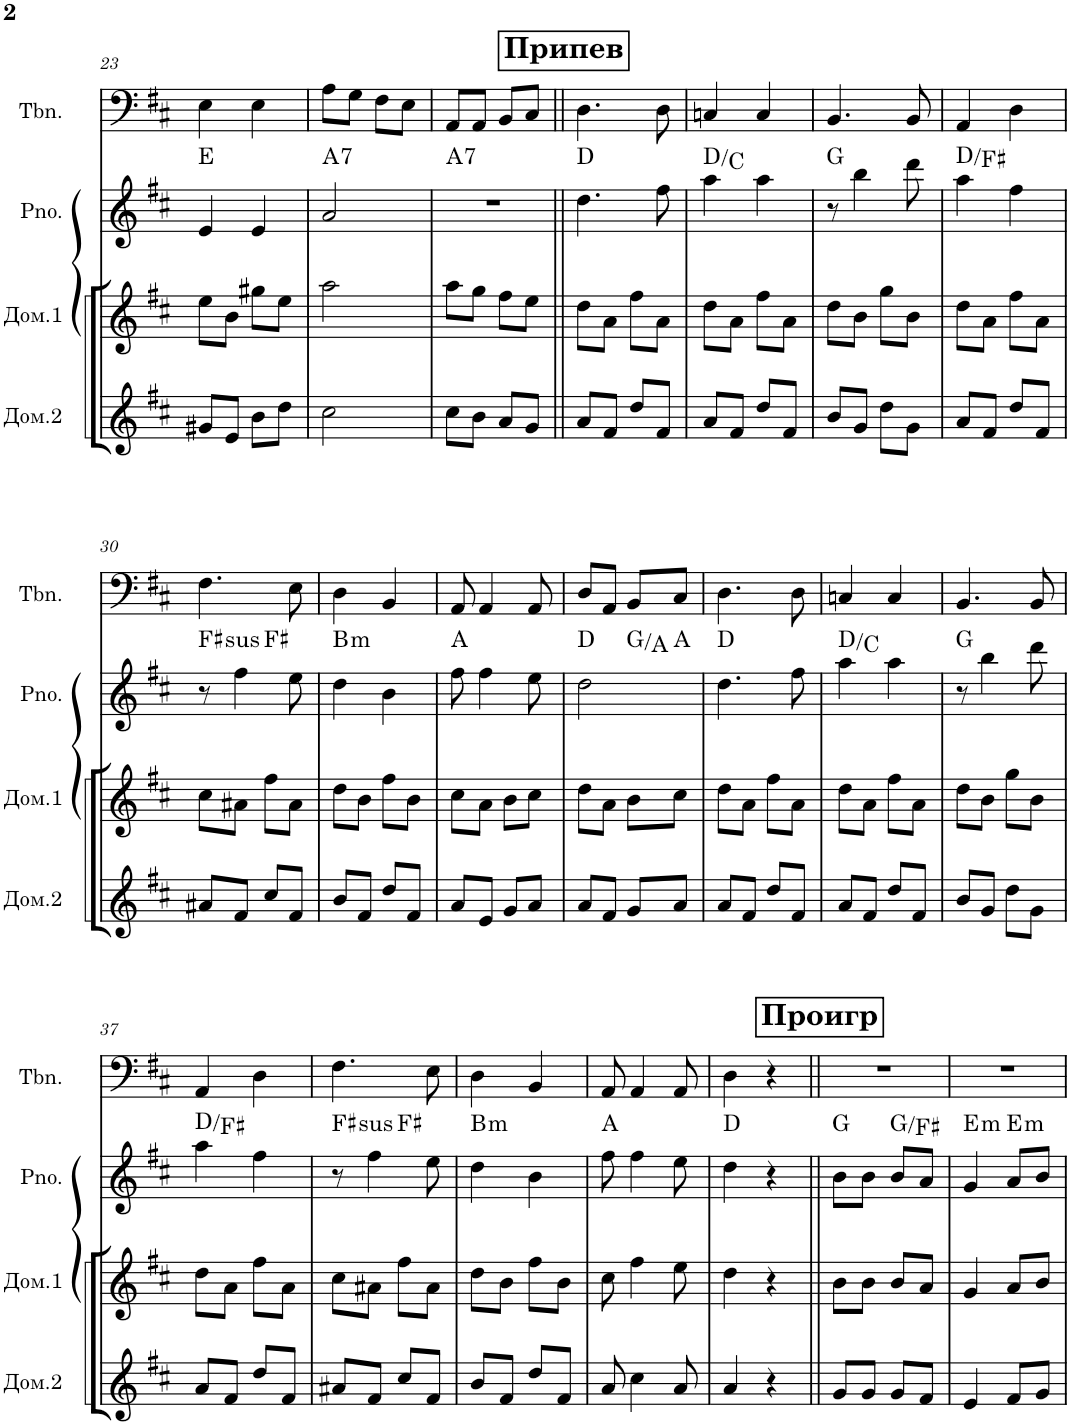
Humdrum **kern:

**kern	**kern	**kern	**harte	**kern
*part4	*part3	*part2	*part2	*part1
*staff4	*staff3	*staff2	*	*staff1
*I"Домра 2	*I"Домра1	*I"Piano	*	*I"Trombone
*	*	*I'Pno.	*	*I'Tbn.
!!LO:PB:g=z
*clefG2	*clefG2	*clefG2	*	*clefF4
*k[f#c#]	*k[f#c#]	*k[f#c#]	*	*k[f#c#]
*M2/4	*M2/4	*M2/4	*	*M2/4
=23	=23	=23	=23	=23
8g#X/L	8ee\L	4e/	E:maj	4E\
8e/J	8b\J	.	.	.
8b\L	8gg#X\L	4e/	.	4E\
8dd\J	8ee\J	.	.	.
=24	=24	=24	=24	=24
!	!	!	!LO:H:kt=7	!
2cc#\	2aa\	2a/	A:7	8A\L
.	.	.	.	8G\J
.	.	.	.	8F#\L
.	.	.	.	8E\J
=25	=25	=25	=25	=25
!	!	!	!LO:H:kt=7	!
8cc#\L	8aa\L	2r	A:7	8AA/L
8b\J	8gg\J	.	.	8AA/J
8a/L	8ff#\L	.	.	8BB/L
8g/J	8ee\J	.	.	8C#/J
!!LO:REH:place=s1:a:B:cj:fs=14:t=Припев
=26||	=26||	=26||	=26||	=26||
8a/L	8dd\L	4.dd\	D:maj	4.D\
8f#/J	8a\J	.	.	.
8dd/L	8ff#\L	.	.	.
8f#/J	8a\J	8ff#\	.	8D\
=27	=27	=27	=27	=27
8a/L	8dd\L	4aa\	D:maj/b7	4Cn/
8f#/J	8a\J	.	.	.
8dd/L	8ff#\L	4aa\	.	4C/
8f#/J	8a\J	.	.	.
=28	=28	=28	=28	=28
8b/L	8dd\L	8r	G:maj	4.BB/
8g/J	8b\J	4bb\	.	.
8dd\L	8gg\L	.	.	.
8g\J	8b\J	8ddd\	.	8BB/
=29	=29	=29	=29	=29
8a/L	8dd\L	4aa\	D:maj/3	4AA/
8f#/J	8a\J	.	.	.
8dd/L	8ff#\L	4ff#\	.	4D\
8f#/J	8a\J	.	.	.
!!LO:LB:g=z
=30	=30	=30	=30	=30
!	!	!	!LO:H:kt=sus	!
*	*	*^	*	*
8a#X/L	8cc#\L	8r	4ryy	F#:sus4	4.F#\
8f#/J	8a#X\J	4ff#\	.	.	.
8cc#/L	8ff#\L	.	4ryy	F#:maj	.
8f#/J	8a#\J	8ee\	.	.	8E\
=31	=31	=31	=31	=31	=31
!	!	!	!	!LO:H:kt=m	!
*	*	*v	*v	*	*
8b/L	8dd\L	4dd\	B:min	4D\
8f#/J	8b\J	.	.	.
8dd/L	8ff#\L	4b\	.	4BB/
8f#/J	8b\J	.	.	.
=32	=32	=32	=32	=32
8a/L	8cc#\L	8ff#\	A:maj	8AA/
8e/J	8a\J	4ff#\	.	4AA/
8g/L	8b\L	.	.	.
8a/J	8cc#\J	8ee\	.	8AA/
=33	=33	=33	=33	=33
*	*	*^	*	*
*	*	*	*^	*	*
8a/L	8dd\L	2dd\	4ryy	4.ryy	D:maj	8D/L
8f#/J	8a\J	.	.	.	.	8AA/J
8g/L	8b\L	.	4ryy	.	G:maj/2	8BB/L
8a/J	8cc#\J	.	.	8ryy	A:maj	8C#/J
*	*	*v	*v	*v	*	*
=34	=34	=34	=34	=34
8a/L	8dd\L	4.dd\	D:maj	4.D\
8f#/J	8a\J	.	.	.
8dd/L	8ff#\L	.	.	.
8f#/J	8a\J	8ff#\	.	8D\
=35	=35	=35	=35	=35
8a/L	8dd\L	4aa\	D:maj/b7	4Cn/
8f#/J	8a\J	.	.	.
8dd/L	8ff#\L	4aa\	.	4C/
8f#/J	8a\J	.	.	.
=36	=36	=36	=36	=36
8b/L	8dd\L	8r	G:maj	4.BB/
8g/J	8b\J	4bb\	.	.
8dd\L	8gg\L	.	.	.
8g\J	8b\J	8ddd\	.	8BB/
!!LO:LB:g=z
=37	=37	=37	=37	=37
8a/L	8dd\L	4aa\	D:maj/3	4AA/
8f#/J	8a\J	.	.	.
8dd/L	8ff#\L	4ff#\	.	4D\
8f#/J	8a\J	.	.	.
=38	=38	=38	=38	=38
!	!	!	!LO:H:kt=sus	!
*	*	*^	*	*
8a#X/L	8cc#\L	8r	4ryy	F#:sus4	4.F#\
8f#/J	8a#X\J	4ff#\	.	.	.
8cc#/L	8ff#\L	.	4ryy	F#:maj	.
8f#/J	8a#\J	8ee\	.	.	8E\
=39	=39	=39	=39	=39	=39
!	!	!	!	!LO:H:kt=m	!
*	*	*v	*v	*	*
8b/L	8dd\L	4dd\	B:min	4D\
8f#/J	8b\J	.	.	.
8dd/L	8ff#\L	4b\	.	4BB/
8f#/J	8b\J	.	.	.
=40	=40	=40	=40	=40
8a/	8cc#\	8ff#\	A:maj	8AA/
4cc#\	4ff#\	4ff#\	.	4AA/
8a/	8ee\	8ee\	.	8AA/
=41	=41	=41	=41	=41
4a/	4dd\	4dd\	D:maj	4D\
4r	4r	4r	.	4r
!!LO:REH:place=s1:a:B:cj:fs=14:t=Проигр
=42||	=42||	=42||	=42||	=42||
8g/L	8b\L	8b\L	G:maj	2r
8g/J	8b\J	8b\J	.	.
8g/L	8b/L	8b/L	G:maj/7	.
8f#/J	8a/J	8a/J	.	.
=43	=43	=43	=43	=43
!	!	!	!LO:H:kt=m	!
4e/	4g/	4g/	E:min	2r
!	!	!	!LO:H:kt=m	!
8f#/L	8a/L	8a/L	E:min	.
8g/J	8b/J	8b/J	.	.
=	=	=	=	=
*-	*-	*-	*-	*-
